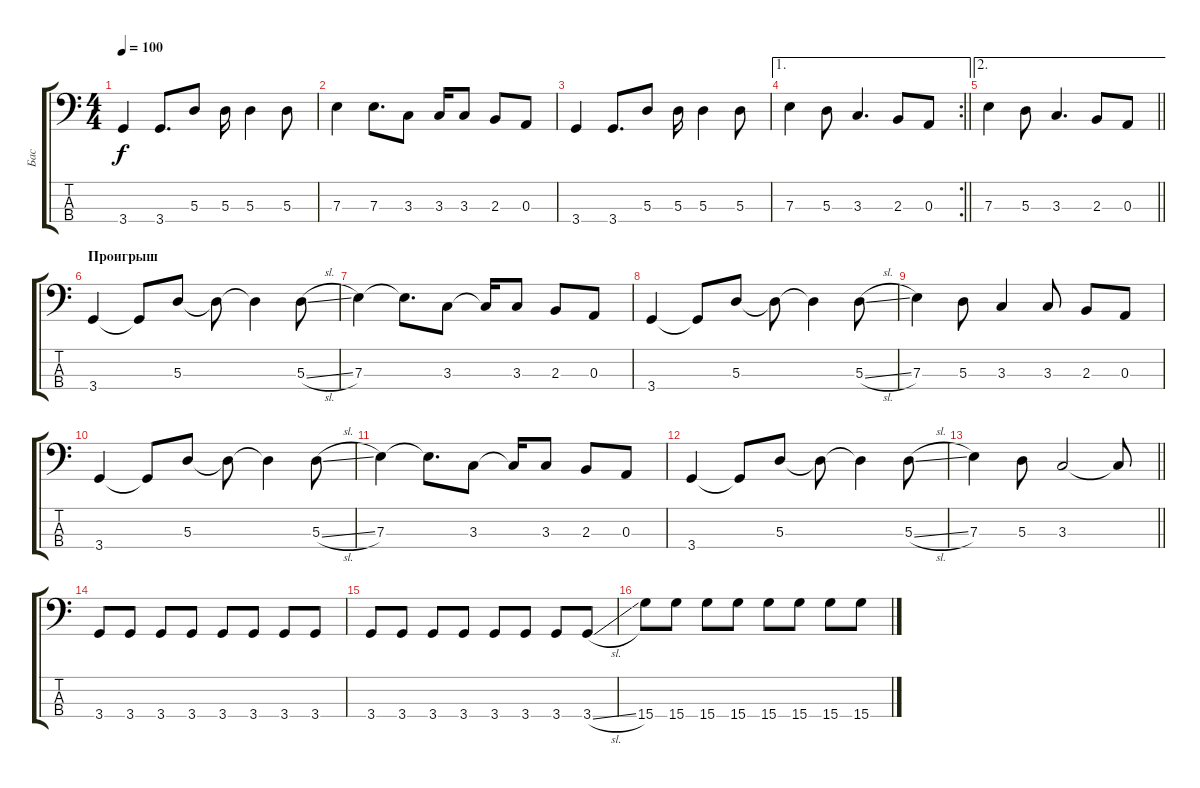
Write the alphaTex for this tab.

\track ("Бас" "Бас") {instrument electricbassfinger}
\staff {score tabs}
\tuning (G2 D2 A1 E1) {hide}
\ts (4 4)
\tempo 100
\clef f4
\ks c
3.4.4{dy f} 3.4.8{d} 5.3.8 5.3.16 5.3.4 5.3.8 |
7.3.4 7.3.8{d} 3.3.8 3.3.16 3.3.8 2.3.8 0.3.8 |
3.4.4 3.4.8{d} 5.3.8 5.3.16 5.3.4 5.3.8 |
\ae 1
\rc 2
\barLineRight lightlight
7.3.4 5.3.8 3.3.4{d} 2.3.8 0.3.8 |
\ae 2
\barLineRight lightlight
7.3.4 5.3.8 3.3.4{d} 2.3.8 0.3.8 |
\section ("" "Проигрыш")
3.4.4 3.4{t}.8 5.3.8 5.3{t}.8 5.3{t}.4 5.3{sl}.8 |
7.3.4 7.3{t}.8{d} 3.3.8 3.3{t}.16 3.3.8 2.3.8 0.3.8 |
3.4.4 3.4{t}.8 5.3.8 5.3{t}.8 5.3{t}.4 5.3{sl}.8 |
7.3.4 5.3.8 3.3.4 3.3.8 2.3.8 0.3.8 |
3.4.4 3.4{t}.8 5.3.8 5.3{t}.8 5.3{t}.4 5.3{sl}.8 |
7.3.4 7.3{t}.8{d} 3.3.8 3.3{t}.16 3.3.8 2.3.8 0.3.8 |
3.4.4 3.4{t}.8 5.3.8 5.3{t}.8 5.3{t}.4 5.3{sl}.8 |
\barLineRight lightlight
7.3.4 5.3.8 3.3.2 3.3{t}.8 |
3.4.8 3.4.8 3.4.8 3.4.8 3.4.8 3.4.8 3.4.8 3.4.8 |
3.4.8 3.4.8 3.4.8 3.4.8 3.4.8 3.4.8 3.4.8 3.4{sl}.8 |
15.4.8 15.4.8 15.4.8 15.4.8 15.4.8 15.4.8 15.4.8 15.4.8
